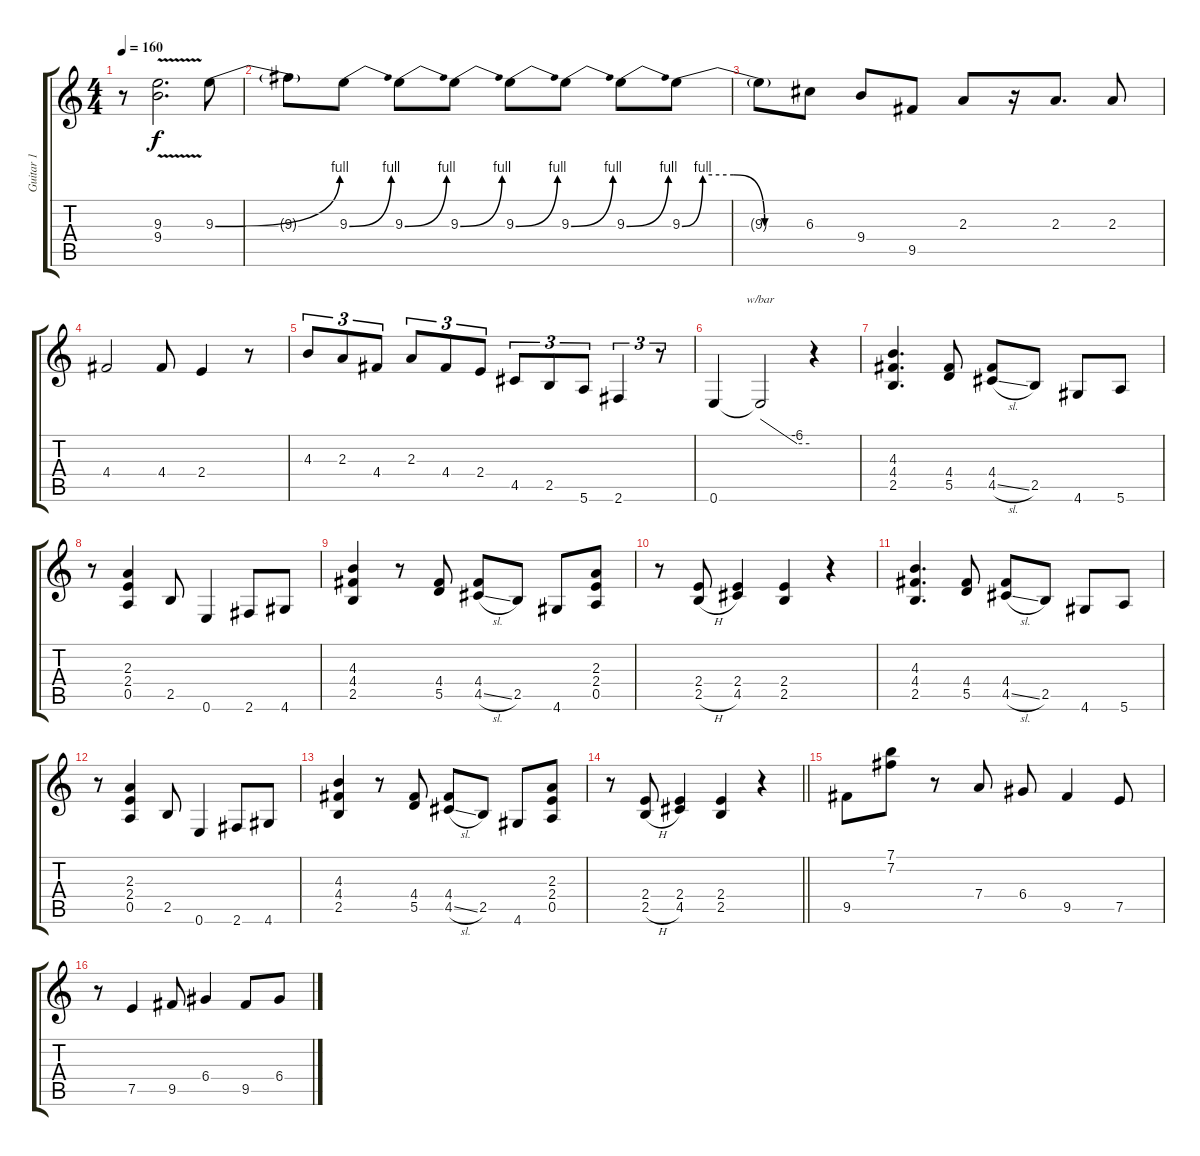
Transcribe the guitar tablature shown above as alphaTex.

\track ("Guitar 1" "Guitar 1") {instrument overdrivenguitar}
\staff {score tabs}
\tuning (E4 B3 G3 D3 A2 E2) {hide}
\ts (4 4)
\tempo 160
\clef g2
\ks c
r.8{dy f} (9.3{v} 9.4{v}).2{d} 9.3{be (bend 0 0 60 4)}.8 |
9.3{t}.8 9.3{be (bend 0 0 60 4)}.8 9.3{be (bend 0 0 60 4)}.8 9.3{be (bend 0 0 60 4)}.8 9.3{be (bend 0 0 60 4)}.8 9.3{be (bend 0 0 60 4)}.8 9.3{be (bend 0 0 60 4)}.8 9.3{be (custom 0 0 10 4 25 4 40 0 60 0)}.8 |
9.3{t}.8 6.3.8 9.4.8 9.5.8 2.3.8 r.16 2.3.8{d} 2.3.8 |
4.4.2 4.4.8 2.4.4 r.8 |
4.3.8{tu (3 2)} 2.3.8{tu (3 2)} 4.4.8{tu (3 2)} 2.3.8{tu (3 2)} 4.4.8{tu (3 2)} 2.4.8{tu (3 2)} 4.5.8{tu (3 2)} 2.5.8{tu (3 2)} 5.6.8{tu (3 2)} 2.6.4{tu (3 2)} r.8{tu (3 2)} |
0.6.4 0.6{t}.2{tbe (custom default 0 0 45 -24 60 -24)} r.4 |
(4.3 4.4 2.5).4{d} (4.4 5.5).8 (4.4 4.5{sl}).8 2.5.8 4.6.8 5.6.8 |
r.8 (2.3 2.4 0.5).4 2.5.8 0.6.4 2.6.8 4.6.8 |
(4.3 4.4 2.5).4 r.8 (4.4 5.5).8 (4.4 4.5{sl}).8 2.5.8 4.6.8 (2.3 2.4 0.5).8 |
r.8 (2.4 2.5{h}).8 (2.4 4.5).4 (2.4 2.5).4 r.4 |
(4.3 4.4 2.5).4{d} (4.4 5.5).8 (4.4 4.5{sl}).8 2.5.8 4.6.8 5.6.8 |
r.8 (2.3 2.4 0.5).4 2.5.8 0.6.4 2.6.8 4.6.8 |
(4.3 4.4 2.5).4 r.8 (4.4 5.5).8 (4.4 4.5{sl}).8 2.5.8 4.6.8 (2.3 2.4 0.5).8 |
\barLineRight lightlight
r.8 (2.4 2.5{h}).8 (2.4 4.5).4 (2.4 2.5).4 r.4 |
9.5.8 (7.1 7.2).8 r.8 7.4.8 6.4.8 9.5.4 7.5.8 |
r.8 7.5.4 9.5.8 6.4.4 9.5.8 6.4.8
